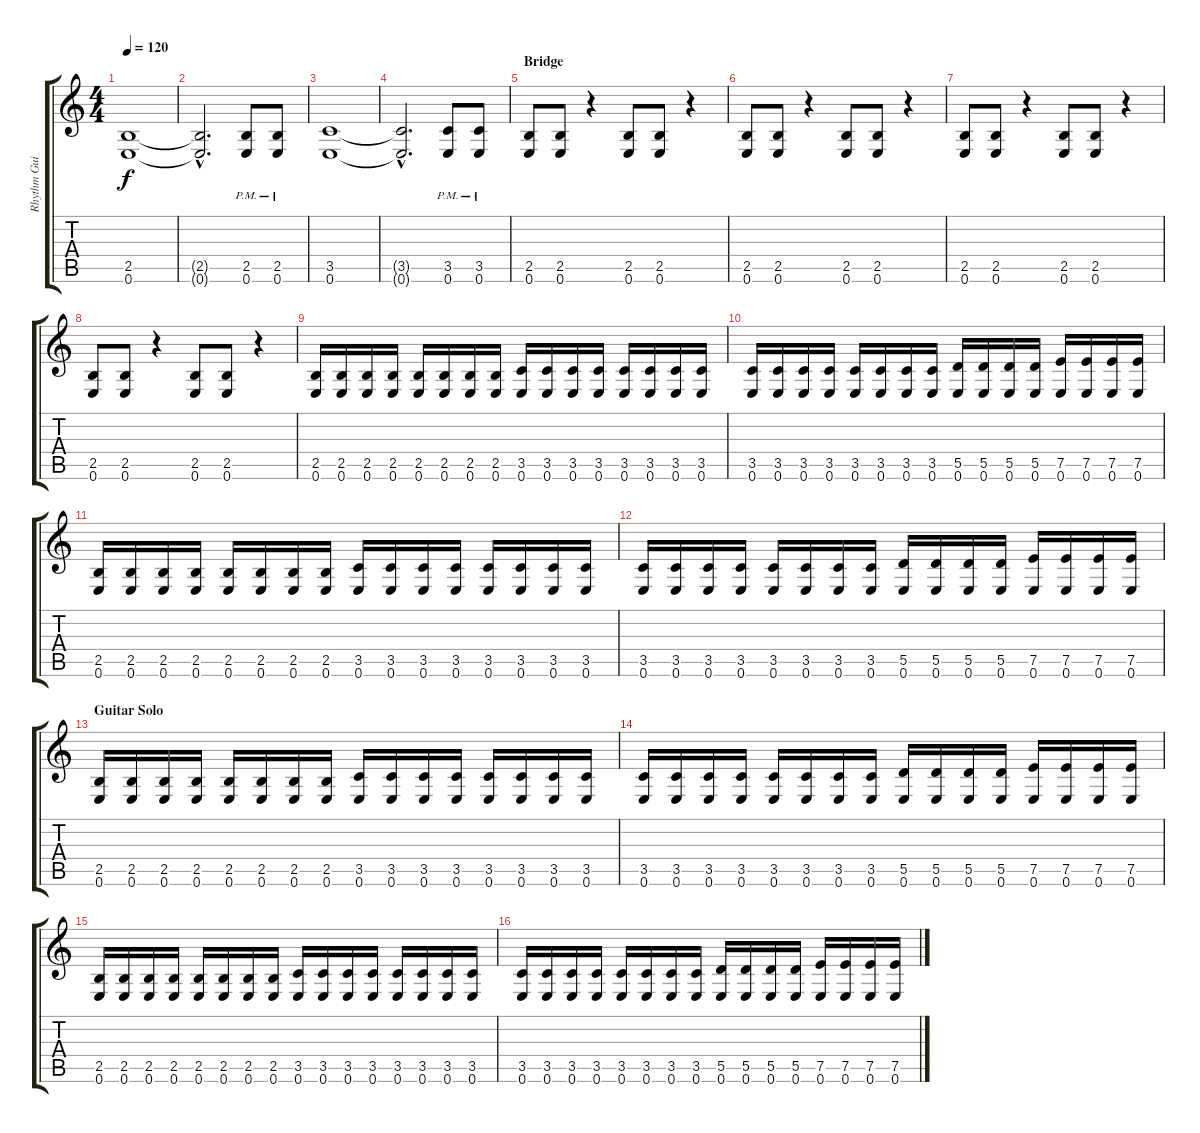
\track ("Rhythm Guitar" "Rhythm Gui") {instrument overdrivenguitar}
\staff {score tabs}
\tuning (E4 B3 G3 D3 A2 E2) {hide}
\ts (4 4)
\tempo 120
\clef g2
\ks c
(2.5 0.6).1{dy f} |
(2.5{hac t} 0.6{hac t}).2{d} (2.5{pm} 0.6).8 (2.5{pm} 0.6).8 |
(3.5 0.6).1 |
(3.5{hac t} 0.6{hac t}).2{d} (3.5{pm} 0.6).8 (3.5{pm} 0.6).8 |
\section ("" "Bridge")
(2.5 0.6).8 (2.5 0.6).8 r.4 (2.5 0.6).8 (2.5 0.6).8 r.4 |
(2.5 0.6).8 (2.5 0.6).8 r.4 (2.5 0.6).8 (2.5 0.6).8 r.4 |
(2.5 0.6).8 (2.5 0.6).8 r.4 (2.5 0.6).8 (2.5 0.6).8 r.4 |
(2.5 0.6).8 (2.5 0.6).8 r.4 (2.5 0.6).8 (2.5 0.6).8 r.4 |
(2.5 0.6).16 (2.5 0.6).16 (2.5 0.6).16 (2.5 0.6).16 (2.5 0.6).16 (2.5 0.6).16 (2.5 0.6).16 (2.5 0.6).16 (3.5 0.6).16 (3.5 0.6).16 (3.5 0.6).16 (3.5 0.6).16 (3.5 0.6).16 (3.5 0.6).16 (3.5 0.6).16 (3.5 0.6).16 |
(3.5 0.6).16 (3.5 0.6).16 (3.5 0.6).16 (3.5 0.6).16 (3.5 0.6).16 (3.5 0.6).16 (3.5 0.6).16 (3.5 0.6).16 (5.5 0.6).16 (5.5 0.6).16 (5.5 0.6).16 (5.5 0.6).16 (7.5 0.6).16 (7.5 0.6).16 (7.5 0.6).16 (7.5 0.6).16 |
(2.5 0.6).16 (2.5 0.6).16 (2.5 0.6).16 (2.5 0.6).16 (2.5 0.6).16 (2.5 0.6).16 (2.5 0.6).16 (2.5 0.6).16 (3.5 0.6).16 (3.5 0.6).16 (3.5 0.6).16 (3.5 0.6).16 (3.5 0.6).16 (3.5 0.6).16 (3.5 0.6).16 (3.5 0.6).16 |
(3.5 0.6).16 (3.5 0.6).16 (3.5 0.6).16 (3.5 0.6).16 (3.5 0.6).16 (3.5 0.6).16 (3.5 0.6).16 (3.5 0.6).16 (5.5 0.6).16 (5.5 0.6).16 (5.5 0.6).16 (5.5 0.6).16 (7.5 0.6).16 (7.5 0.6).16 (7.5 0.6).16 (7.5 0.6).16 |
\section ("" "Guitar Solo")
(2.5 0.6).16 (2.5 0.6).16 (2.5 0.6).16 (2.5 0.6).16 (2.5 0.6).16 (2.5 0.6).16 (2.5 0.6).16 (2.5 0.6).16 (3.5 0.6).16 (3.5 0.6).16 (3.5 0.6).16 (3.5 0.6).16 (3.5 0.6).16 (3.5 0.6).16 (3.5 0.6).16 (3.5 0.6).16 |
(3.5 0.6).16 (3.5 0.6).16 (3.5 0.6).16 (3.5 0.6).16 (3.5 0.6).16 (3.5 0.6).16 (3.5 0.6).16 (3.5 0.6).16 (5.5 0.6).16 (5.5 0.6).16 (5.5 0.6).16 (5.5 0.6).16 (7.5 0.6).16 (7.5 0.6).16 (7.5 0.6).16 (7.5 0.6).16 |
(2.5 0.6).16 (2.5 0.6).16 (2.5 0.6).16 (2.5 0.6).16 (2.5 0.6).16 (2.5 0.6).16 (2.5 0.6).16 (2.5 0.6).16 (3.5 0.6).16 (3.5 0.6).16 (3.5 0.6).16 (3.5 0.6).16 (3.5 0.6).16 (3.5 0.6).16 (3.5 0.6).16 (3.5 0.6).16 |
(3.5 0.6).16 (3.5 0.6).16 (3.5 0.6).16 (3.5 0.6).16 (3.5 0.6).16 (3.5 0.6).16 (3.5 0.6).16 (3.5 0.6).16 (5.5 0.6).16 (5.5 0.6).16 (5.5 0.6).16 (5.5 0.6).16 (7.5 0.6).16 (7.5 0.6).16 (7.5 0.6).16 (7.5 0.6).16
